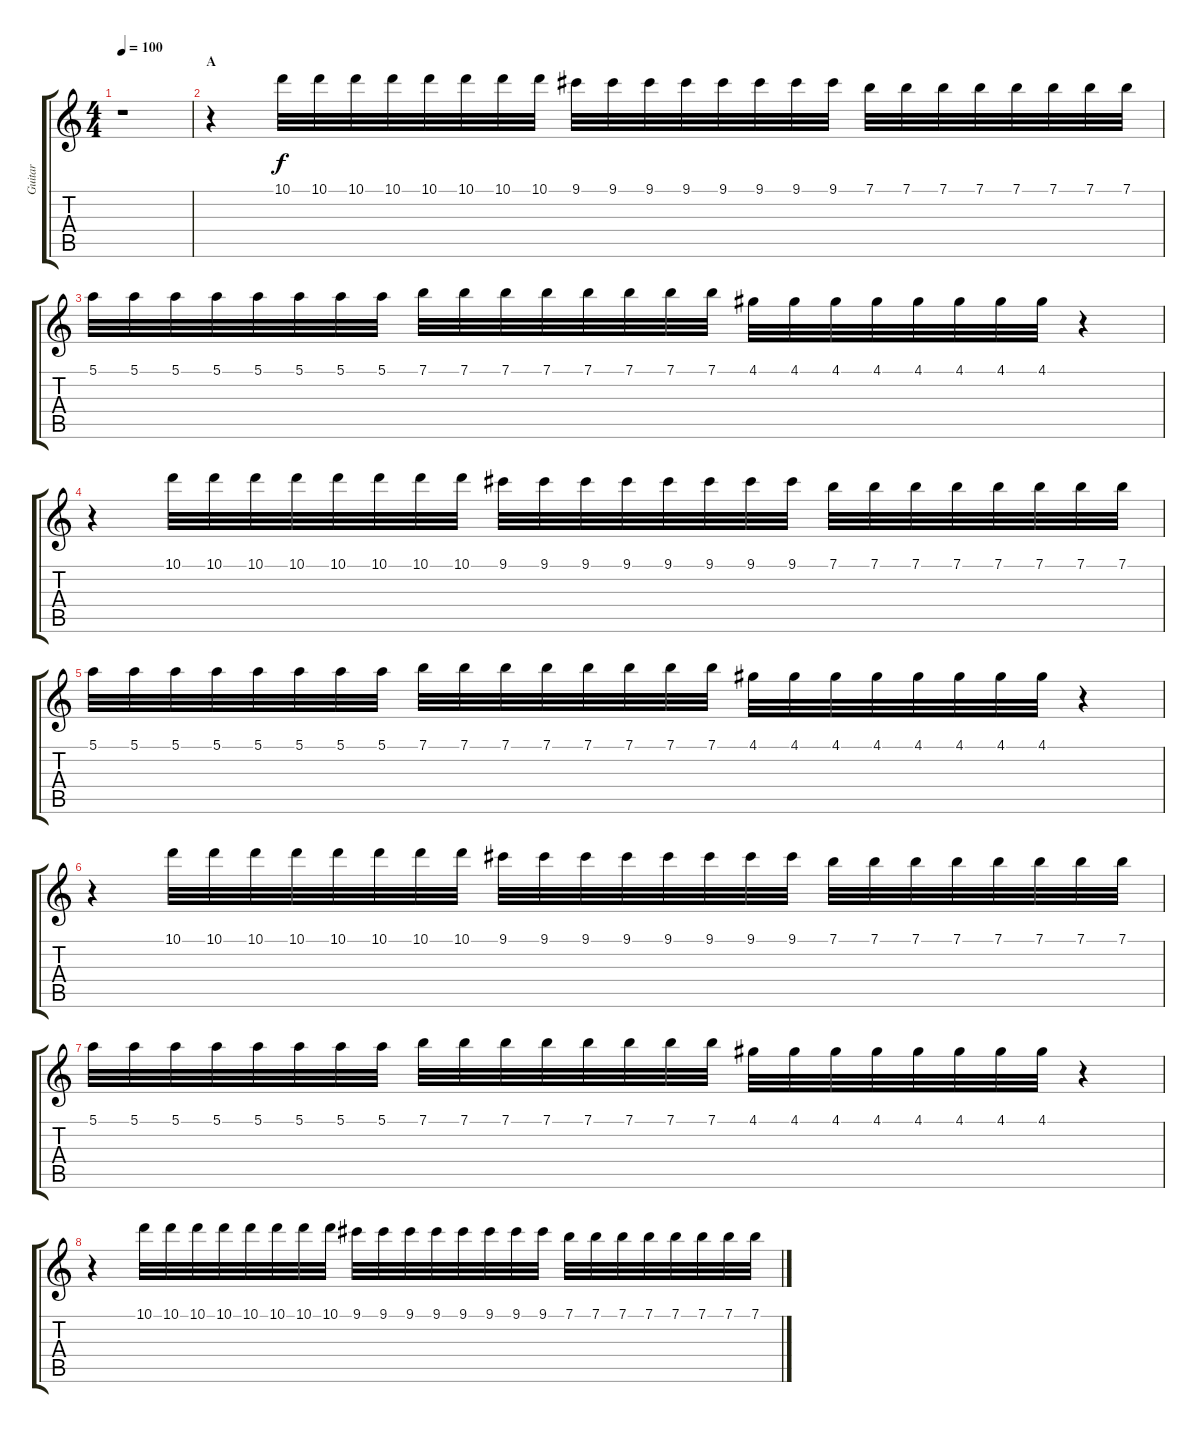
\track ("Guitar" "Guitar") {instrument electricguitarclean}
\staff {score tabs}
\tuning (E4 B3 G3 D3 A2 E2) {hide}
\ts (4 4)
\tempo 100
\clef g2
\ks c
r.1{dy f instrument electricguitarclean} |
\section ("" "A")
r.4 10.1.32 10.1.32 10.1.32 10.1.32 10.1.32 10.1.32 10.1.32 10.1.32 9.1.32 9.1.32 9.1.32 9.1.32 9.1.32 9.1.32 9.1.32 9.1.32 7.1.32 7.1.32 7.1.32 7.1.32 7.1.32 7.1.32 7.1.32 7.1.32 |
5.1.32 5.1.32 5.1.32 5.1.32 5.1.32 5.1.32 5.1.32 5.1.32 7.1.32 7.1.32 7.1.32 7.1.32 7.1.32 7.1.32 7.1.32 7.1.32 4.1.32 4.1.32 4.1.32 4.1.32 4.1.32 4.1.32 4.1.32 4.1.32 r.4 |
r.4 10.1.32 10.1.32 10.1.32 10.1.32 10.1.32 10.1.32 10.1.32 10.1.32 9.1.32 9.1.32 9.1.32 9.1.32 9.1.32 9.1.32 9.1.32 9.1.32 7.1.32 7.1.32 7.1.32 7.1.32 7.1.32 7.1.32 7.1.32 7.1.32 |
5.1.32 5.1.32 5.1.32 5.1.32 5.1.32 5.1.32 5.1.32 5.1.32 7.1.32 7.1.32 7.1.32 7.1.32 7.1.32 7.1.32 7.1.32 7.1.32 4.1.32 4.1.32 4.1.32 4.1.32 4.1.32 4.1.32 4.1.32 4.1.32 r.4 |
r.4 10.1.32 10.1.32 10.1.32 10.1.32 10.1.32 10.1.32 10.1.32 10.1.32 9.1.32 9.1.32 9.1.32 9.1.32 9.1.32 9.1.32 9.1.32 9.1.32 7.1.32 7.1.32 7.1.32 7.1.32 7.1.32 7.1.32 7.1.32 7.1.32 |
5.1.32 5.1.32 5.1.32 5.1.32 5.1.32 5.1.32 5.1.32 5.1.32 7.1.32 7.1.32 7.1.32 7.1.32 7.1.32 7.1.32 7.1.32 7.1.32 4.1.32 4.1.32 4.1.32 4.1.32 4.1.32 4.1.32 4.1.32 4.1.32 r.4 |
r.4 10.1.32 10.1.32 10.1.32 10.1.32 10.1.32 10.1.32 10.1.32 10.1.32 9.1.32 9.1.32 9.1.32 9.1.32 9.1.32 9.1.32 9.1.32 9.1.32 7.1.32 7.1.32 7.1.32 7.1.32 7.1.32 7.1.32 7.1.32 7.1.32
